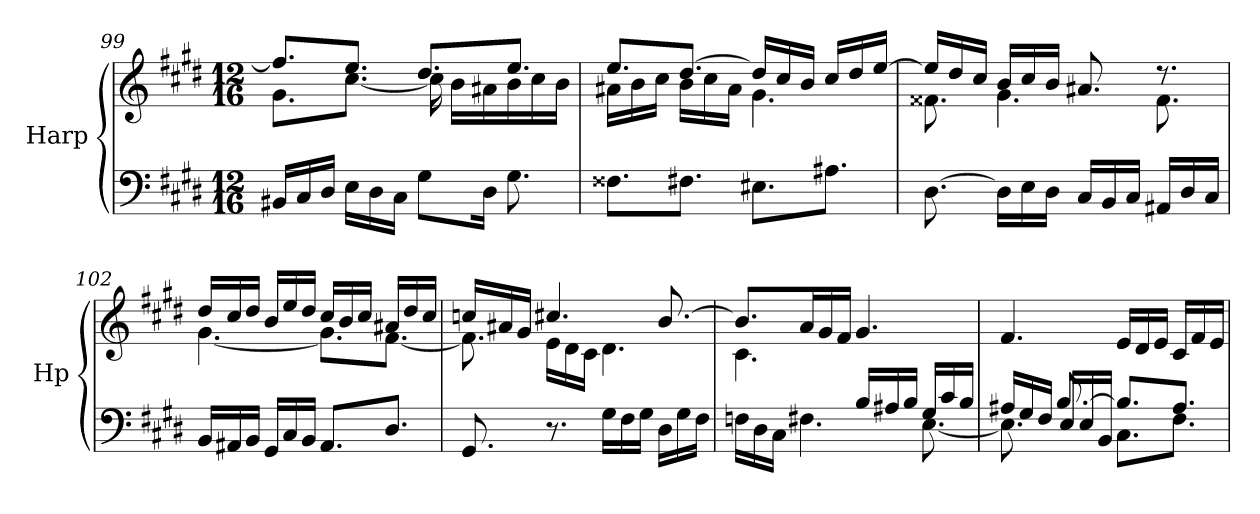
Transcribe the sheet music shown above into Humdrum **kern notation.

**kern	**kern
*part1	*part1
*staff2	*staff1
*I"Harp	*
*I'Hp	*
*clefF4	*clefG2
*k[f#c#g#d#]	*k[f#c#g#d#]
*M12/16	*M12/16
=99	=99
*	*^
16BB#X/LL	8.ff#/L]	8.g#\L
16C#/	.	.
16D#/JJ	.	.
16E\LL	8.ee/J	[8.cc#\J
16D#\	.	.
16C#\JJ	.	.
8G#\L	8.dd#/L	16cc#\]
.	.	16b\LL
16D#\Jk	.	16a#X\
8.G#\	8.ee/J	16b\
.	.	16cc#\
.	.	16b\JJ
!!LO:LB:g=z	!!
=100	=100	=100
8.F##X\L	8.ee/L	16a#X\LL
.	.	16b\
.	.	16cc#\JJ
8.F#X\J	[8.dd#/J	16b\LL
.	.	16cc#\
.	.	16a#\JJ
8.E#X\L	16dd#/LL]	4.g#\
.	16cc#/	.
.	16b/JJ	.
8.A#X\J	16cc#/LL	.
.	16dd#/	.
.	[16ee/JJ	.
=101	=101	=101
[8.D#\	16ee/LL]	8.f##X\
.	16dd#/	.
.	16cc#/JJ	.
16D#\LL]	16b/LL	4.g#\
16E\	16cc#/	.
16D#\JJ	16b/JJ	.
16C#/LL	8.a#X/	.
16BB/	.	.
16C#/JJ	.	.
16AA#X/LL	8.rdd	8.f##\
16D#/	.	.
16C#/JJ	.	.
=102	=102	=102
16BB/LL	16dd#/LL	[4.g#\
16AA#X/	16cc#/	.
16BB/JJ	16dd#/JJ	.
16GG#/LL	16b/LL	.
16C#/	16ee/	.
16BB/JJ	16dd#/JJ	.
8.AA#/L	16cc#/LL	8.g#\L]
.	16b/	.
.	16cc#/JJ	.
8.D#/J	16a#X/LL	[8.f#\J
.	16dd#/	.
.	16cc#/JJ	.
!!LO:LB:g=z	!!
=103	=103	=103
8.GG#/	16ccn/LL	8.f#\]
.	16a#X/	.
.	16g#/JJ	.
8.r	4.cc#X/	16e\LL
.	.	16d#\
.	.	16c#\JJ
16G#\LL	.	4.d#\
16F#\	.	.
16G#\JJ	.	.
16D#\LL	[8.b/	.
16G#\	.	.
16F#\JJ	.	.
=104	=104	=104
*^	*	*
4.ryy	16Fn\LL	8.b/L]	4.c#\
.	16D#\	.	.
.	16C#\JJ	.	.
.	4.F#X\	16a/L	.
.	.	16g#/	.
.	.	16f#/JJ	.
16B/LL	.	4.g#/	4.ryy
16A#X/	.	.	.
16B/JJ	.	.	.
16G#/LL	[8.E\	.	.
16c#/	.	.	.
16B/JJ	.	.	.
*	*	*v	*v
=105	=105	=105
16A#X/LL	8.E\]	4.f#/
16G#/	.	.
16F#/JJ	.	.
[8.B/	16E/LL	.
.	16E/	.
.	16BB/JJ	.
8.B/L]	8.C#\L	16e/LL
.	.	16d#/
.	.	16e/JJ
8.A#/J	8.F#\J	16c#/LL
.	.	16f#/
.	.	16e/JJ
*v	*v	*
=	=
*-	*-
